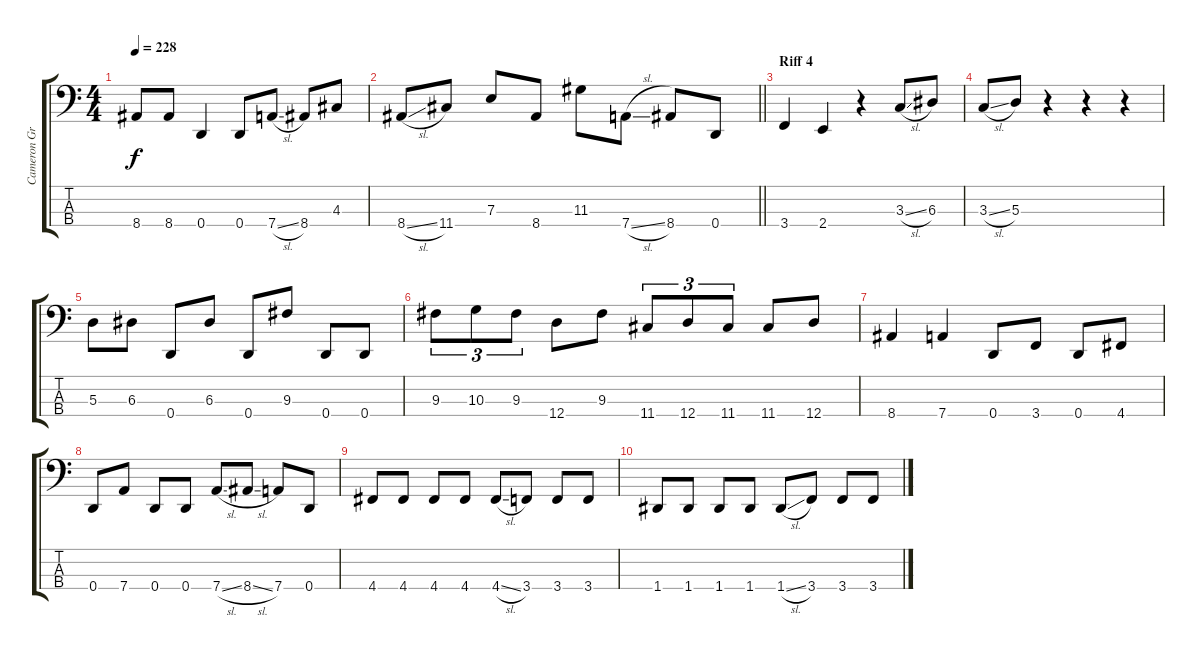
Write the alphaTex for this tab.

\track ("Cameron Grant" "Cameron Gr") {instrument electricbasspick}
\staff {score tabs}
\tuning (G2 D2 A1 D1) {hide}
\ts (4 4)
\tempo 228
\clef f4
\ks c
8.4.8{dy f} 8.4.8 0.4.4 0.4.8 7.4{sl}.8 8.4.8 4.3.8 |
\barLineRight lightlight
8.4{sl}.8 11.4.8 7.3.8 8.4.8 11.3.8 7.4{sl}.8 8.4.8 0.4.8 |
\section ("" "Riff 4")
3.4.4 2.4.4 r.4 3.3{sl}.8 6.3.8 |
3.3{sl}.8 5.3.8 r.4 r.4 r.4 |
5.3.8 6.3.8 0.4.8 6.3.8 0.4.8 9.3.8 0.4.8 0.4.8 |
9.3.8{tu (3 2)} 10.3.8{tu (3 2)} 9.3.8{tu (3 2)} 12.4.8 9.3.8 11.4.8{tu (3 2)} 12.4.8{tu (3 2)} 11.4.8{tu (3 2)} 11.4.8 12.4.8 |
8.4.4 7.4.4 0.4.8 3.4.8 0.4.8 4.4.8 |
0.4.8 7.4.8 0.4.8 0.4.8 7.4{sl}.8 8.4{sl}.8 7.4.8 0.4.8 |
4.4.8 4.4.8 4.4.8 4.4.8 4.4{sl}.8 3.4.8 3.4.8 3.4.8 |
1.4.8 1.4.8 1.4.8 1.4.8 1.4{sl}.8 3.4.8 3.4.8 3.4.8
